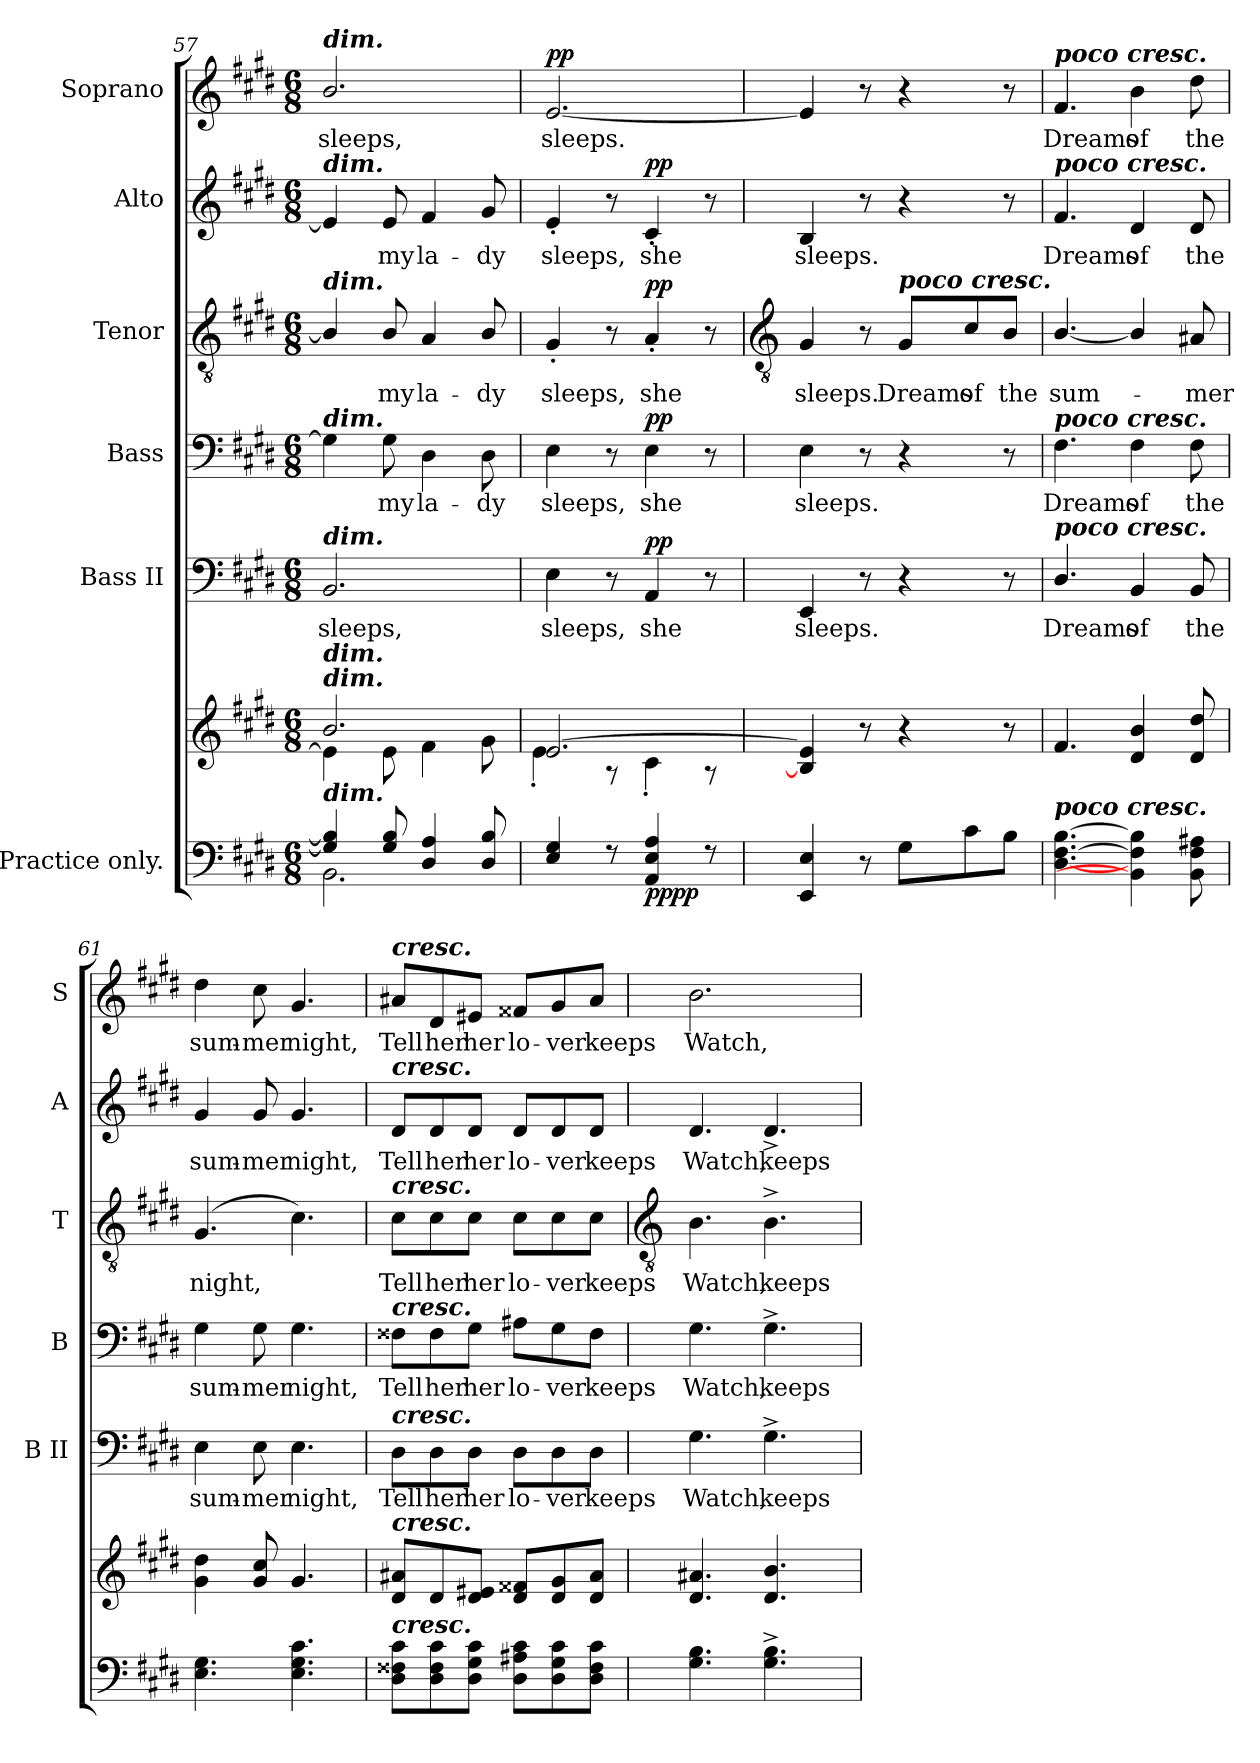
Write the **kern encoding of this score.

**kern	**kern	**dynam	**kern	**text	**dynam	**kern	**text	**dynam	**kern	**text	**dynam	**kern	**text	**dynam	**kern	**text	**dynam
*part6	*part6	*part6	*part5	*part5	*part5	*part4	*part4	*part4	*part3	*part3	*part3	*part2	*part2	*part2	*part1	*part1	*part1
*staff7	*staff6	*staff6/7	*staff5	*staff5	*staff5	*staff4	*staff4	*staff4	*staff3	*staff3	*staff3	*staff2	*staff2	*staff2	*staff1	*staff1	*staff1
*I"Practice only.	*	*	*I"Bass II	*	*	*I"Bass	*	*	*I"Tenor	*	*	*I"Alto	*	*	*I"Soprano	*	*
*	*	*	*I'B II	*	*	*I'B	*	*	*I'T	*	*	*I'A	*	*	*I'S	*	*
*clefF4	*clefG2	*	*clefF4	*	*	*clefF4	*	*	*clefGv2	*	*	*clefG2	*	*	*clefG2	*	*
*k[f#c#g#d#]	*k[f#c#g#d#]	*	*k[f#c#g#d#]	*	*	*k[f#c#g#d#]	*	*	*k[f#c#g#d#]	*	*	*k[f#c#g#d#]	*	*	*k[f#c#g#d#]	*	*
*E:	*E:	*	*E:	*	*	*E:	*	*	*E:	*	*	*E:	*	*	*E:	*	*
*M6/8	*M6/8	*	*M6/8	*	*	*M6/8	*	*	*M6/8	*	*	*M6/8	*	*	*M6/8	*	*
=57	=57	=57	=57	=57	=57	=57	=57	=57	=57	=57	=57	=57	=57	=57	=57	=57	=57
*^	*^	*	*	*	*	*	*	*	*	*	*	*	*	*	*	*	*
!	!	!	!	!	!	!	!	!	!	!	!	!	!	!	!	!	!LO:TX:a:Bi:t=dim.	!	!
!	!	!	!	!	!	!	!	!	!	!	!	!	!	!LO:TX:a:Bi:t=dim.	!	!	!	!	!
!	!	!	!	!	!	!	!	!	!	!	!LO:TX:a:Bi:t=dim.	!	!	!	!	!	!	!	!
!	!	!	!	!	!	!	!	!LO:TX:a:Bi:t=dim.	!	!	!	!	!	!	!	!	!	!	!
!	!	!	!	!	!LO:TX:a:Bi:t=dim.	!	!	!	!	!	!	!	!	!	!	!	!	!	!
!	!	!LO:TX:a:Bi:t=dim.	!	!	!	!	!	!	!	!	!	!	!	!	!	!	!	!	!
!	!	!LO:TX:a:Bi:t=dim.	!	!	!	!	!	!	!	!	!	!	!	!	!	!	!	!	!
!LO:TX:a:Bi:t=dim.	!	!	!	!	!	!	!	!	!	!	!	!	!	!	!	!	!	!	!
!	!	!	!	!	!	!LO:LY:b	!	!	!	!	!	!	!	!	!	!	!	!LO:LY:b	!
4G#/] 4B/]	2.BB\	2.b/	4e\]	.	2.BB	sleeps,	.	4G#]	.	.	4B/]	.	.	4e]	.	.	2.b/	sleeps,	.
!	!	!	!	!	!	!	!	!	!LO:LY:b	!	!	!LO:LY:b	!	!	!LO:LY:b	!	!	!	!
8G#/ 8B/	.	.	8e\	.	.	.	.	8G#	my	.	8B/	my	.	8e	my	.	.	.	.
!	!	!	!	!	!	!	!	!	!LO:LY:b	!	!	!LO:LY:b	!	!	!LO:LY:b	!	!	!	!
4D#/ 4A/	.	.	4f#\	.	.	.	.	4D#	la-	.	4A	la-	.	4f#	la-	.	.	.	.
!	!	!	!	!	!	!	!	!	!LO:LY:b	!	!	!LO:LY:b	!	!	!LO:LY:b	!	!	!	!
8D#/ 8B/	.	.	8g#\	.	.	.	.	8D#	-dy	.	8B/	-dy	.	8g#	-dy	.	.	.	.
=58	=58	=58	=58	=58	=58	=58	=58	=58	=58	=58	=58	=58	=58	=58	=58	=58	=58	=58	=58
!	!LO:N:vis=1	!	!	!	!	!LO:LY:b	!	!	!LO:LY:b	!	!	!LO:LY:b	!	!	!LO:LY:b	!	!	!LO:LY:b	!LO:DY:b
4E 4G#	2.ryy	[2.e/	4e'\	.	4E	sleeps,	.	4E	sleeps,	.	4G#'	sleeps,	.	4e'	sleeps,	.	[2.e	sleeps.	pp
8r	.	.	8r	.	8r	.	.	8r	.	.	8r	.	.	8r	.	.	.	.	.
!	!	!	!	!LO:DY:b=2	!	!LO:LY:b	!	!	!LO:LY:b	!	!	!LO:LY:b	!	!	!LO:LY:b	!	!	!	!
!	!	!	!	!LO:DY:n=1:b	!	!	!LO:DY:b	!	!	!LO:DY:b	!	!	!LO:DY:b	!	!	!LO:DY:b	!	!	!
4AA 4E 4A	.	.	4c#'\	pp pp	4AA	she	pp	4E	she	pp	4A'	she	pp	4c#'	she	pp	.	.	.
8r	.	.	8r	.	8r	.	.	8r	.	.	8r	.	.	8r	.	.	.	.	.
*v	*v	*	*	*	*	*	*	*	*	*	*	*	*	*	*	*	*	*	*
*	*v	*v	*	*	*	*	*	*	*	*	*	*	*	*	*	*	*	*
!!LO:LB:g=z
=59	=59	=59	=59	=59	=59	=59	=59	=59	=59	=59	=59	=59	=59	=59	=59	=59	=59
*	*	*	*	*	*	*	*	*	*clefGv2	*	*	*	*	*	*	*	*
*	*^	*	*	*	*	*	*	*	*	*	*	*	*	*	*	*	*
!	!	!	!	!	!LO:LY:b	!	!	!LO:LY:b	!	!	!LO:LY:b	!	!	!LO:LY:b	!	!	!	!
*	*v	*v	*	*	*	*	*	*	*	*	*	*	*	*	*	*	*	*
4EE 4E	4B] 4e]	.	4EE	sleeps.	.	4E	sleeps.	.	4G#	sleeps.	.	4B	sleeps.	.	4e]	.	.
8r	8r	.	8r	.	.	8r	.	.	8r	.	.	8r	.	.	8r	.	.
!	!	!	!	!	!	!	!	!	!LO:TX:a:Bi:t=poco cresc.	!	!	!	!	!	!	!	!
!	!	!	!	!	!	!	!	!	!	!LO:LY:b	!	!	!	!	!	!	!
8G#L	4r	.	4r	.	.	4r	.	.	8G#/L	Dreams	.	4r	.	.	4r	.	.
!	!	!	!	!	!	!	!	!	!	!LO:LY:b	!	!	!	!	!	!	!
8c#	.	.	.	.	.	.	.	.	8c#/	of	.	.	.	.	.	.	.
!	!	!	!	!	!	!	!	!	!	!LO:LY:b	!	!	!	!	!	!	!
8BJ	8r	.	8r	.	.	8r	.	.	8B/J	the	.	8r	.	.	8r	.	.
=60	=60	=60	=60	=60	=60	=60	=60	=60	=60	=60	=60	=60	=60	=60	=60	=60	=60
!	!	!	!	!	!	!	!	!	!	!	!	!	!	!	!LO:TX:a:Bi:t=poco cresc.	!	!
!	!	!	!	!	!	!	!	!	!	!	!	!LO:TX:a:Bi:t=poco cresc.	!	!	!	!	!
!	!	!	!	!	!	!LO:TX:a:Bi:t=poco cresc.	!	!	!	!	!	!	!	!	!	!	!
!	!	!	!LO:TX:a:Bi:t=poco cresc.	!	!	!	!	!	!	!	!	!	!	!	!	!	!
!LO:TX:a:Bi:t=poco cresc.	!	!	!	!	!	!	!	!	!	!	!	!	!	!	!	!	!
!	!	!	!	!LO:LY:b	!	!	!LO:LY:b	!	!	!LO:LY:b	!	!	!LO:LY:b	!	!	!LO:LY:b	!
[4.D#\ [4.F#\ [4.B\	4.f#	.	4.D#/	Dreams	.	4.F#	Dreams	.	[4.B/	sum-	.	4.f#	Dreams	.	4.f#	Dreams	.
!	!	!	!	!LO:LY:b	!	!	!LO:LY:b	!	!	!	!	!	!LO:LY:b	!	!	!LO:LY:b	!
4BB] 4F#] 4B]	4d# 4b	.	4BB	of	.	4F#	of	.	4B/]	.	.	4d#	of	.	4b	of	.
!	!	!	!	!LO:LY:b	!	!	!LO:LY:b	!	!	!LO:LY:b	!	!	!LO:LY:b	!	!	!LO:LY:b	!
8BB 8F# 8A#X	8d# 8dd#	.	8BB	the	.	8F#	the	.	8A#X	mer	.	8d#	the	.	8dd#	the	.
=61	=61	=61	=61	=61	=61	=61	=61	=61	=61	=61	=61	=61	=61	=61	=61	=61	=61
!	!	!	!	!LO:LY:b	!	!	!LO:LY:b	!	!	!LO:LY:b	!	!	!LO:LY:b	!	!	!LO:LY:b	!
4.E 4.G#	4g# 4dd#	.	4E	sum-	.	4G#	sum-	.	(<4.G#	night,	.	4g#	sum-	.	4dd#	sum-	.
!	!	!	!	!LO:LY:b	!	!	!LO:LY:b	!	!	!	!	!	!LO:LY:b	!	!	!LO:LY:b	!
.	8g# 8cc#	.	8E	-mer	.	8G#	-mer	.	.	.	.	8g#	-mer	.	8cc#	-mer	.
!	!	!	!	!LO:LY:b	!	!	!LO:LY:b	!	!	!	!	!	!LO:LY:b	!	!	!LO:LY:b	!
4.E 4.G# 4.c#	4.g#	.	4.E	night,	.	4.G#	night,	.	4.c#)	.	.	4.g#	night,	.	4.g#	night,	.
=62	=62	=62	=62	=62	=62	=62	=62	=62	=62	=62	=62	=62	=62	=62	=62	=62	=62
!	!	!	!	!	!	!	!	!	!	!	!	!	!	!	!LO:TX:a:Bi:t=cresc.	!	!
!	!	!	!	!	!	!	!	!	!	!	!	!LO:TX:a:Bi:t=cresc.	!	!	!	!	!
!	!	!	!	!	!	!	!	!	!LO:TX:a:Bi:t=cresc.	!	!	!	!	!	!	!	!
!	!	!	!	!	!	!LO:TX:a:Bi:t=cresc.	!	!	!	!	!	!	!	!	!	!	!
!	!	!	!LO:TX:a:Bi:t=cresc.	!	!	!	!	!	!	!	!	!	!	!	!	!	!
!	!LO:TX:a:Bi:t=cresc.	!	!	!	!	!	!	!	!	!	!	!	!	!	!	!	!
!LO:TX:a:Bi:t=cresc.	!	!	!	!	!	!	!	!	!	!	!	!	!	!	!	!	!
!	!	!	!	!LO:LY:b	!	!	!LO:LY:b	!	!	!LO:LY:b	!	!	!LO:LY:b	!	!	!LO:LY:b	!
8D# 8F##X 8c#L	8d# 8a#XL	.	8D#\L	Tell	.	8F##X\L	Tell	.	8c#\L	Tell	.	8d#/L	Tell	.	8a#X/L	Tell	.
!	!	!	!	!LO:LY:b	!	!	!LO:LY:b	!	!	!LO:LY:b	!	!	!LO:LY:b	!	!	!LO:LY:b	!
8D# 8F## 8c#	8d#	.	8D#\	her	.	8F##\	her	.	8c#\	her	.	8d#/	her	.	8d#/	her	.
!	!	!	!	!LO:LY:b	!	!	!LO:LY:b	!	!	!LO:LY:b	!	!	!LO:LY:b	!	!	!LO:LY:b	!
8D# 8G# 8c#J	8d# 8e#XJ	.	8D#\J	her	.	8G#\J	her	.	8c#\J	her	.	8d#/J	her	.	8e#X/J	her	.
!	!	!	!	!LO:LY:b	!	!	!LO:LY:b	!	!	!LO:LY:b	!	!	!LO:LY:b	!	!	!LO:LY:b	!
8D# 8A#X 8c#L	8d# 8f##XL	.	8D#\L	lo-	.	8A#X\L	lo-	.	8c#\L	lo-	.	8d#/L	lo-	.	8f##X/L	lo-	.
!	!	!	!	!LO:LY:b	!	!	!LO:LY:b	!	!	!LO:LY:b	!	!	!LO:LY:b	!	!	!LO:LY:b	!
8D# 8G# 8c#	8d# 8g#	.	8D#\	-ver	.	8G#\	-ver	.	8c#\	-ver	.	8d#/	-ver	.	8g#/	-ver	.
!	!	!	!	!LO:LY:b	!	!	!LO:LY:b	!	!	!LO:LY:b	!	!	!LO:LY:b	!	!	!LO:LY:b	!
8D# 8F## 8c#J	8d# 8a#J	.	8D#\J	keeps	.	8F##\J	keeps	.	8c#\J	keeps	.	8d#/J	keeps	.	8a#/J	keeps	.
!!LO:LB:g=z
=63	=63	=63	=63	=63	=63	=63	=63	=63	=63	=63	=63	=63	=63	=63	=63	=63	=63
*	*	*	*	*	*	*	*	*	*clefGv2	*	*	*	*	*	*	*	*
*	*^	*	*	*	*	*	*	*	*	*	*	*	*	*	*	*	*
!	!	!	!	!	!LO:LY:b	!	!	!LO:LY:b	!	!	!LO:LY:b	!	!	!LO:LY:b	!	!	!LO:LY:b	!
4.G# 4.B	4.d#/ 4.a#X/	2ryy	.	4.G#	Watch,	.	4.G#	Watch,	.	4.B	Watch,	.	4.d#	Watch,	.	2.b	Watch,	.
!	!	!	!	!	!LO:LY:b	!	!	!LO:LY:b	!	!	!LO:LY:b	!	!	!LO:LY:b	!	!	!	!
4.G#^ 4.B^	4.d#/ 4.b/	.	.	4.G#^	keeps	.	4.G#^	keeps	.	4.B^	keeps	.	4.d#^	keeps	.	.	.	.
.	.	4ryy	.	.	.	.	.	.	.	.	.	.	.	.	.	.	.	.
*	*v	*v	*	*	*	*	*	*	*	*	*	*	*	*	*	*	*	*
=	=	=	=	=	=	=	=	=	=	=	=	=	=	=	=	=	=
*-	*-	*-	*-	*-	*-	*-	*-	*-	*-	*-	*-	*-	*-	*-	*-	*-	*-
